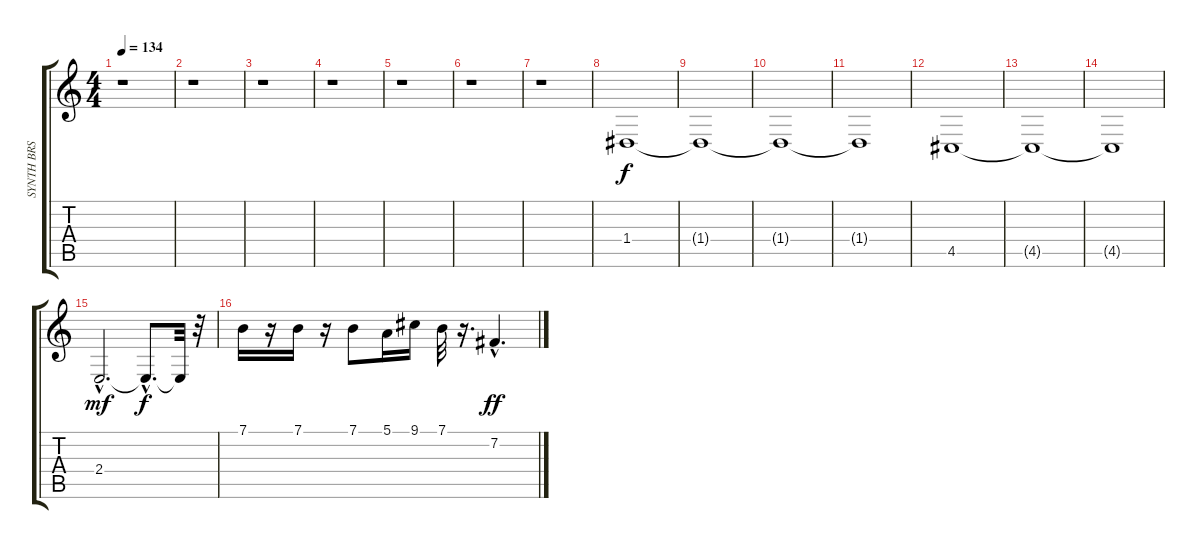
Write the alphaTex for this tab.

\track ("SYNTH BRS" "SYNTH BRS") {instrument synthbrass1}
\staff {score tabs}
\tuning (E4 B3 G3 D3 A2 E2) {hide}
\ts (4 4)
\tempo 134
\clef g2
\ks c
r.1{dy f} |
r.1 |
r.1 |
r.1 |
r.1 |
r.1 |
r.1 |
1.4.1 |
1.4{t}.1 |
1.4{t}.1 |
1.4{t}.1 |
4.5.1 |
4.5{t}.1 |
4.5{t}.1 |
2.4{hac}.2{d dy mf} 2.4{hac t}.8{d dy f} 2.4{t}.32 r.32 |
7.1.16 r.16 7.1.16 r.16 7.1.8 5.1.16 9.1.16 7.1.32 r.16{d} 7.2{hac}.4{d dy ff}
